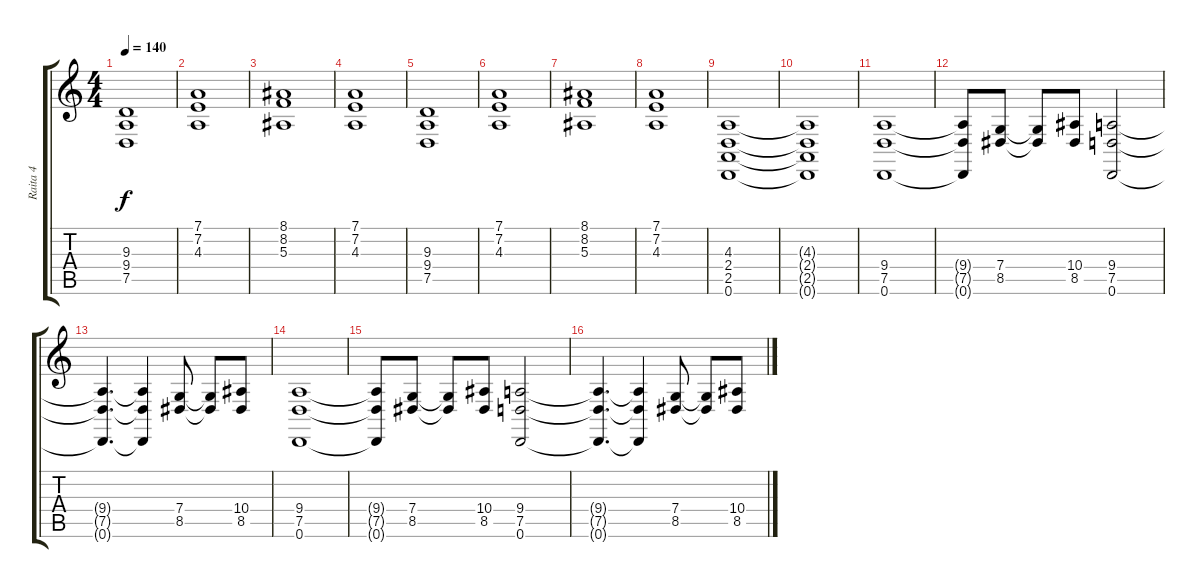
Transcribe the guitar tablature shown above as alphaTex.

\track ("Raita 4" "Raita 4") {instrument stringensemble1}
\staff {score tabs}
\tuning (D4 A3 F3 C3 G2 D2) {hide}
\ts (4 4)
\tempo 140
\clef g2
\ks c
(9.3 9.4 7.5).1{dy f} |
(7.1 7.2 4.3).1 |
(8.1 8.2 5.3).1 |
(7.1 7.2 4.3).1 |
(9.3 9.4 7.5).1 |
(7.1 7.2 4.3).1 |
(8.1 8.2 5.3).1 |
(7.1 7.2 4.3).1 |
(4.3 2.4 2.5 0.6).1 |
(4.3{t} 2.4{t} 2.5{t} 0.6{t}).1 |
(9.4 7.5 0.6).1 |
(9.4{t} 7.5{t} 0.6{t}).8 (7.4 8.5).8 (7.4{t} 8.5{t}).8 (10.4 8.5).8 (9.4 7.5 0.6).2 |
(9.4{t} 7.5{t} 0.6{t}).4{d} (9.4{t} 7.5{t} 0.6{t}).4 (7.4 8.5).8 (7.4{t} 8.5{t}).8 (10.4 8.5).8 |
(9.4 7.5 0.6).1 |
(9.4{t} 7.5{t} 0.6{t}).8 (7.4 8.5).8 (7.4{t} 8.5{t}).8 (10.4 8.5).8 (9.4 7.5 0.6).2 |
(9.4{t} 7.5{t} 0.6{t}).4{d} (9.4{t} 7.5{t} 0.6{t}).4 (7.4 8.5).8 (7.4{t} 8.5{t}).8 (10.4 8.5).8
